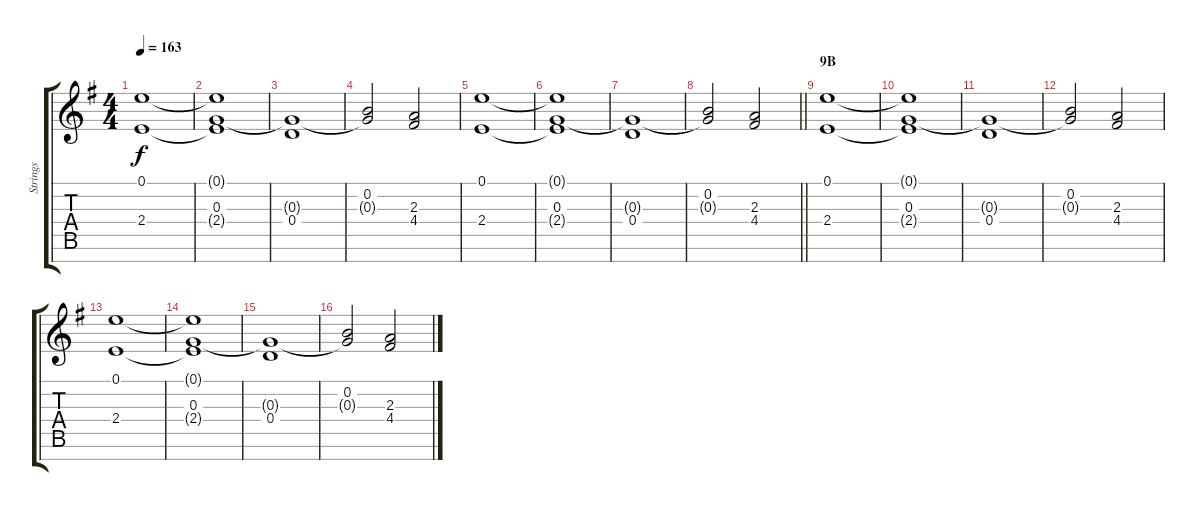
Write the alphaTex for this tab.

\track ("Strings" "Strings") {instrument stringensemble1}
\staff {score tabs}
\tuning (E5 B4 G4 D4 A3 E3 B2) {hide}
\ts (4 4)
\tempo 163
\clef g2
\ks g
(0.1 2.4).1{dy f} |
(0.1{t} 0.3 2.4{t}).1 |
(0.3{t} 0.4).1 |
(0.2 0.3{t}).2 (2.3 4.4).2 |
(0.1 2.4).1 |
(0.1{t} 0.3 2.4{t}).1 |
(0.3{t} 0.4).1 |
\barLineRight lightlight
(0.2 0.3{t}).2 (2.3 4.4).2 |
\section ("" "9B")
(0.1 2.4).1 |
(0.1{t} 0.3 2.4{t}).1 |
(0.3{t} 0.4).1 |
(0.2 0.3{t}).2 (2.3 4.4).2 |
(0.1 2.4).1 |
(0.1{t} 0.3 2.4{t}).1 |
(0.3{t} 0.4).1 |
(0.2 0.3{t}).2 (2.3 4.4).2
